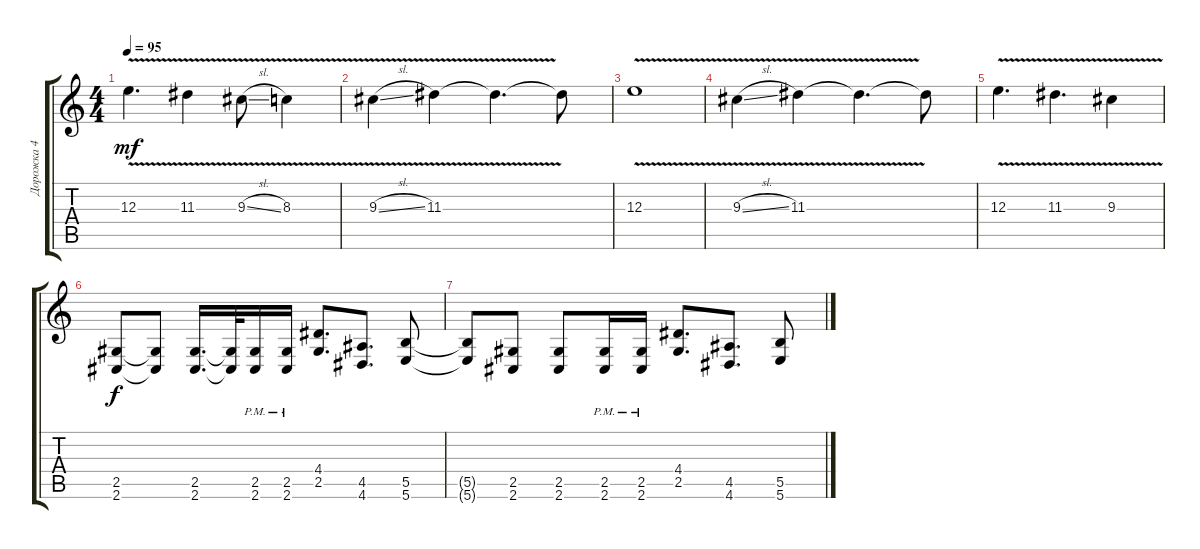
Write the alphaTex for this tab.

\track ("Дорожка 4" "Дорожка 4") {instrument distortionguitar}
\staff {score tabs}
\tuning (Db4 Ab3 E3 B2 Gb2 B1) {hide}
\ts (4 4)
\tempo 95
\clef g2
\ks c
12.3{v}.4{d dy mf} 11.3{v}.4 9.3{v sl}.8 8.3{v}.4 |
9.3{v sl}.4 11.3{v}.4 11.3{t}.4{d} 11.3{t}.8 |
12.3{v}.1 |
9.3{v sl}.4 11.3{v}.4 11.3{t}.4{d} 11.3{t}.8 |
12.3{v}.4{d} 11.3{v}.4{d} 9.3{v}.4 |
(2.5 2.6).8{dy f} (2.5{t} 2.6{t}).8{volume 13} (2.5 2.6).16{d volume 14} (2.5{t} 2.6{t}).32{volume 11} (2.5{pm} 2.6{pm}).16{volume 14} (2.5{pm} 2.6{pm}).16 (4.4 2.5).8{d volume 14} (4.5 4.6).8{d} (5.5 5.6).8 |
(5.5{t} 5.6{t}).8 (2.5 2.6).8 (2.5 2.6).8 (2.5{pm} 2.6{pm}).16 (2.5{pm} 2.6{pm}).16 (4.4 2.5).8{d} (4.5 4.6).8{d} (5.5 5.6).8
